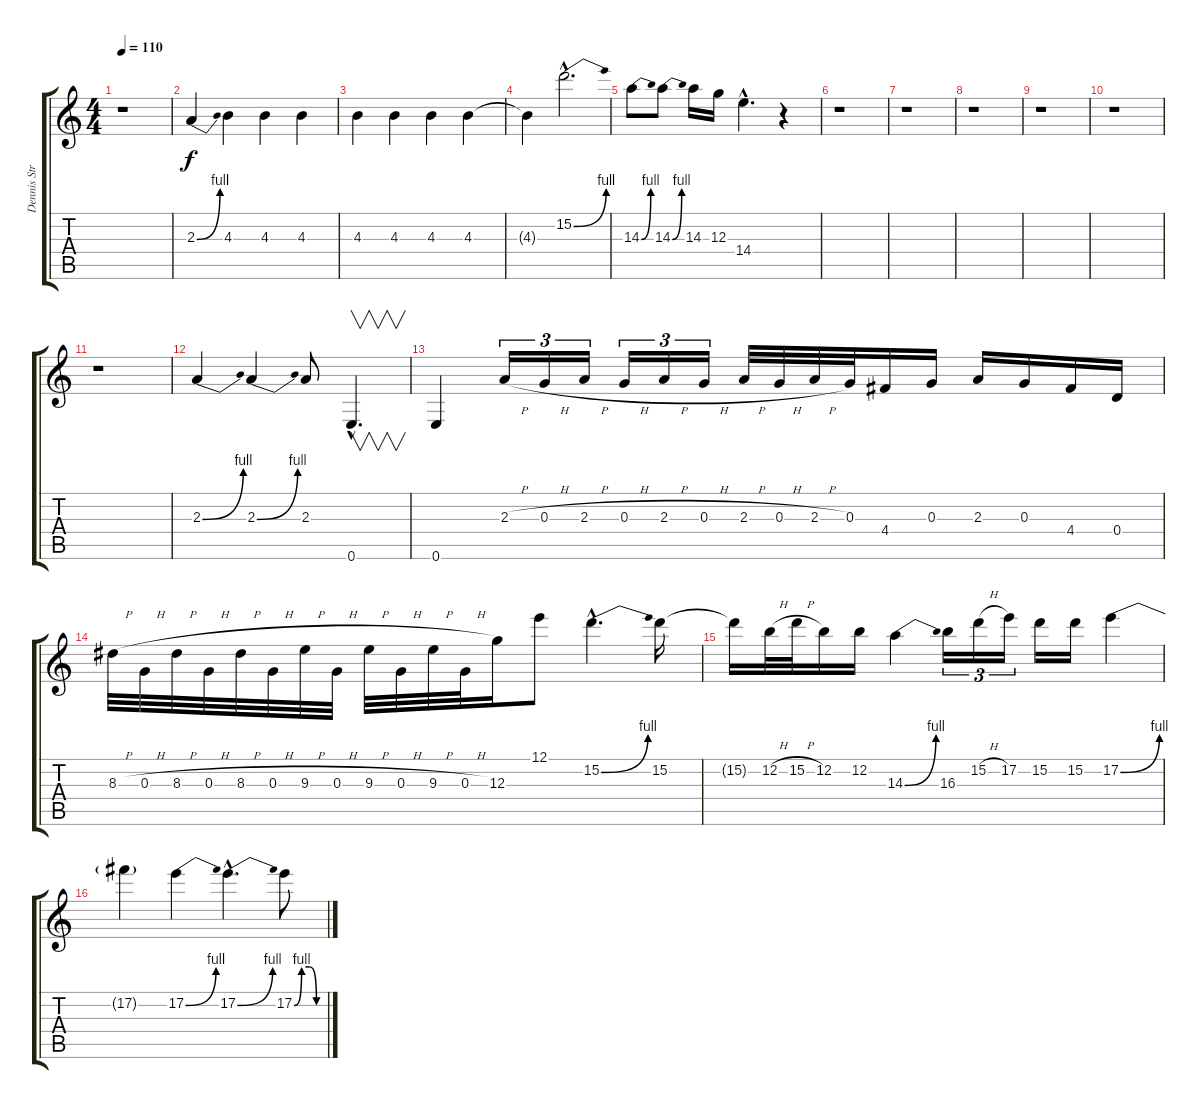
\track ("Dennis Stratton (Guitar)" "Dennis Str") {instrument distortionguitar}
\staff {score tabs}
\tuning (E4 B3 G3 D3 A2 E2) {hide}
\ts (4 4)
\tempo 110
\clef g2
\ks c
r.1{dy f} |
2.3{be (bend 0 0 60 4)}.4 4.3.4 4.3.4 4.3.4 |
4.3.4 4.3.4 4.3.4 4.3.4 |
4.3{t}.4 15.2{be (bend 0 0 60 4) hac}.2{d} |
14.3{be (bend 0 0 60 4)}.8 14.3{be (bend 0 0 60 4)}.8 14.3.16 12.3.16 14.4{hac}.4{d} r.4 |
r.1 |
r.1 |
r.1 |
r.1 |
r.1 |
r.1 |
2.3{be (bend 0 0 60 4)}.4 2.3{be (bend 0 0 60 4)}.4 2.3.8 0.6{hac}.4{v d} |
0.6.4 2.3{h}.16{tu (3 2)} 0.3{h}.16{tu (3 2)} 2.3{h}.16{tu (3 2)} 0.3{h}.16{tu (3 2)} 2.3{h}.16{tu (3 2)} 0.3{h}.16{tu (3 2)} 2.3{h}.32 0.3{h}.32 2.3{h}.32 0.3.32 4.4.16 0.3.16 2.3.16 0.3.16 4.4.16 0.4.16 |
8.3{h}.32 0.3{h}.32 8.3{h}.32 0.3{h}.32 8.3{h}.32 0.3{h}.32 9.3{h}.32 0.3{h}.32 9.3{h}.32 0.3{h}.32 9.3{h}.32 0.3{h}.32 12.3.16 12.1.8 15.2{be (bend 0 0 60 4) hac}.4{d} 15.2.16 |
15.2{t}.16 12.2{h}.32 15.2{h}.32 12.2.16 12.2.16 14.3{be (bend 0 0 60 4)}.4 16.3.16{tu (3 2)} 15.2{h}.16{tu (3 2)} 17.2.16{tu (3 2)} 15.2.16 15.2.16 17.2{be (bend 0 0 60 4)}.4 |
17.2{t}.4 17.2{be (bend 0 0 60 4)}.4 17.2{be (bend 0 0 60 4) hac}.4{d} 17.2{be (custom 0 0 15 4 30 4 45 0 60 0)}.8
